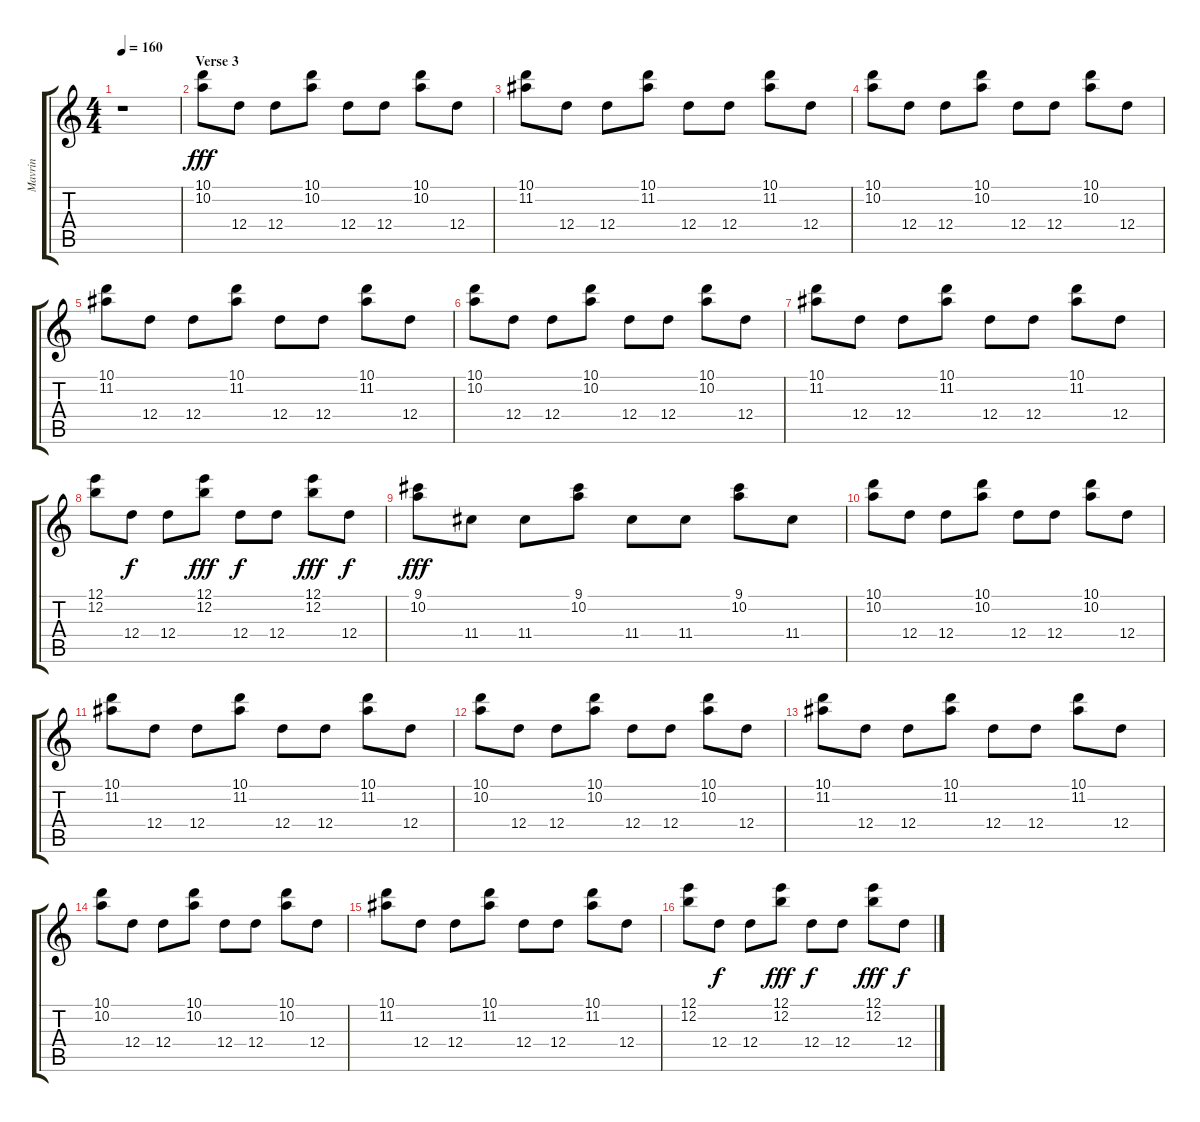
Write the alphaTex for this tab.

\track ("Mavrin" "Mavrin") {instrument overdrivenguitar}
\staff {score tabs}
\tuning (E4 B3 G3 D3 A2 E2) {hide}
\ts (4 4)
\tempo 160
\clef g2
\ks c
r.1{dy f} |
\section ("" "Verse 3")
(10.1 10.2).8{dy fff volume 10 balance 14} 12.4.8 12.4.8 (10.1 10.2).8 12.4.8 12.4.8 (10.1 10.2).8 12.4.8 |
(10.1 11.2).8 12.4.8 12.4.8 (10.1 11.2).8 12.4.8 12.4.8 (10.1 11.2).8 12.4.8 |
(10.1 10.2).8 12.4.8 12.4.8 (10.1 10.2).8 12.4.8 12.4.8 (10.1 10.2).8 12.4.8 |
(10.1 11.2).8 12.4.8 12.4.8 (10.1 11.2).8 12.4.8 12.4.8 (10.1 11.2).8 12.4.8 |
(10.1 10.2).8 12.4.8 12.4.8 (10.1 10.2).8 12.4.8 12.4.8 (10.1 10.2).8 12.4.8 |
(10.1 11.2).8 12.4.8 12.4.8 (10.1 11.2).8 12.4.8 12.4.8 (10.1 11.2).8 12.4.8 |
(12.1 12.2).8 12.4.8{dy f} 12.4.8 (12.1 12.2).8{dy fff} 12.4.8{dy f} 12.4.8 (12.1 12.2).8{dy fff} 12.4.8{dy f} |
(9.1 10.2).8{dy fff} 11.4.8 11.4.8 (9.1 10.2).8 11.4.8 11.4.8 (9.1 10.2).8 11.4.8 |
(10.1 10.2).8 12.4.8 12.4.8 (10.1 10.2).8 12.4.8 12.4.8 (10.1 10.2).8 12.4.8 |
(10.1 11.2).8 12.4.8 12.4.8 (10.1 11.2).8 12.4.8 12.4.8 (10.1 11.2).8 12.4.8 |
(10.1 10.2).8 12.4.8 12.4.8 (10.1 10.2).8 12.4.8 12.4.8 (10.1 10.2).8 12.4.8 |
(10.1 11.2).8 12.4.8 12.4.8 (10.1 11.2).8 12.4.8 12.4.8 (10.1 11.2).8 12.4.8 |
(10.1 10.2).8 12.4.8 12.4.8 (10.1 10.2).8 12.4.8 12.4.8 (10.1 10.2).8 12.4.8 |
(10.1 11.2).8 12.4.8 12.4.8 (10.1 11.2).8 12.4.8 12.4.8 (10.1 11.2).8 12.4.8 |
(12.1 12.2).8 12.4.8{dy f} 12.4.8 (12.1 12.2).8{dy fff} 12.4.8{dy f} 12.4.8 (12.1 12.2).8{dy fff} 12.4.8{dy f}
